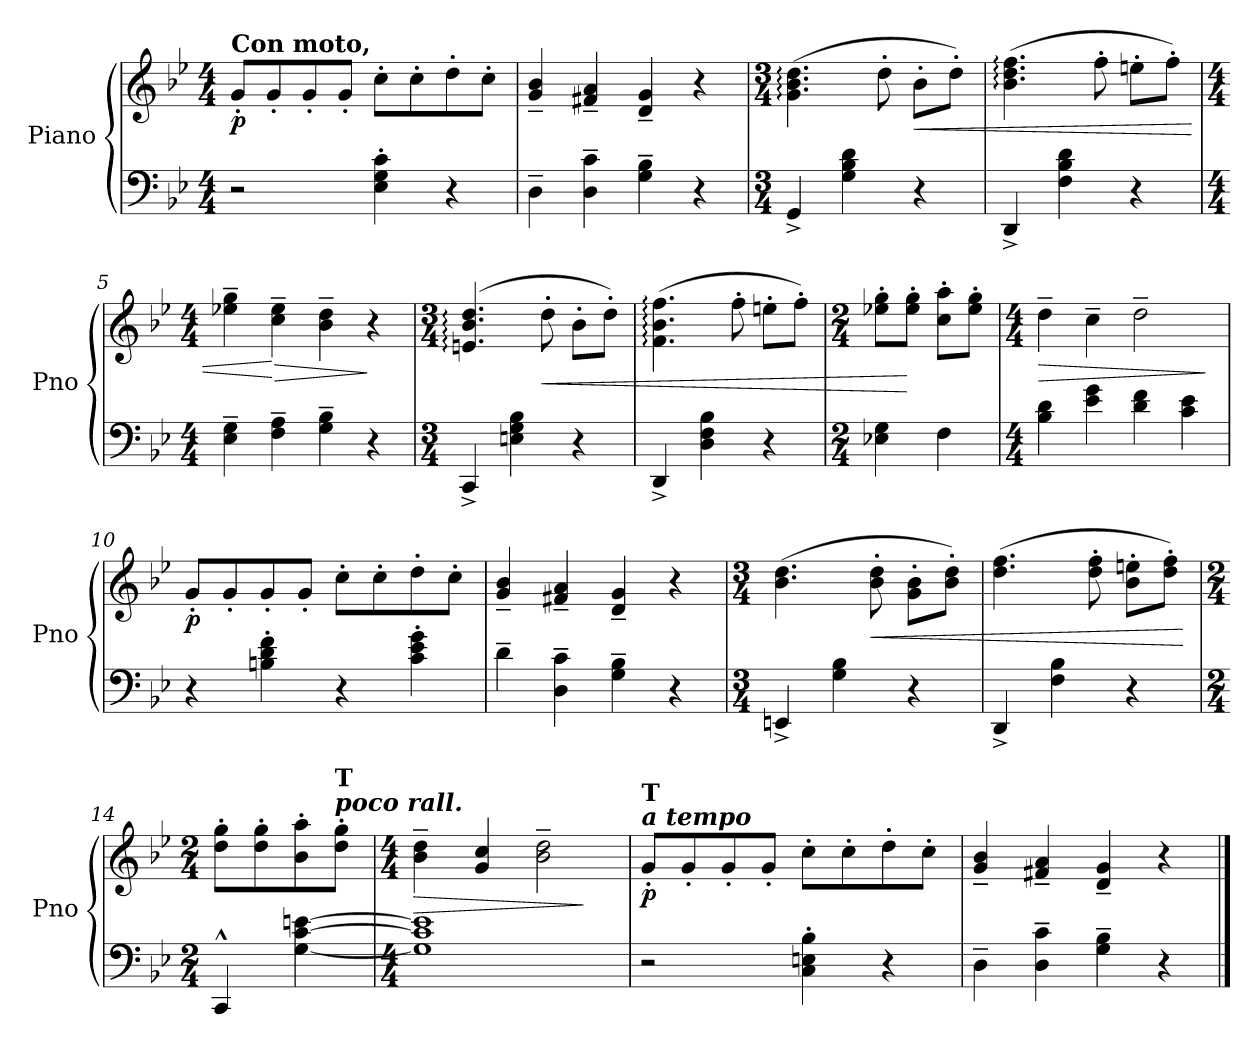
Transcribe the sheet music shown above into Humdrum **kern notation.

**kern	**kern	**dynam
*part1	*part1	*part1
*staff2	*staff1	*staff1/2
*I"Piano	*	*
*I'Pno	*	*
*clefF4	*clefG2	*
*k[b-e-]	*k[b-e-]	*
*M4/4	*M4/4	*
*MM138	*MM138	*
=1	=1	=1
!	!LO:TX:a:B:t=Con moto,	!
!	!	!LO:DY:b
2r	8g'/L	p
.	8g'/	.
.	8g'/	.
.	8g'/J	.
4E-\' 4G\' 4c\'	8cc'\L	.
.	8cc'\	.
4r	8dd'\	.
.	8cc'\J	.
=2	=2	=2
4D~\	4g/~ 4b-/~	.
4D\~ 4c\~	4f#X/~ 4a/~	.
4G\~ 4B-\~	4d/~ 4g/~	.
4r	4r	.
=3	=3	=3
*M3/4	*M3/4	*
4GG^/	(>4.g\: 4.b-\: 4.dd\:	.
4G\ 4B-\ 4d\	.	.
.	8dd'\	.
!	!	!LO:HP:b
4r	8b-'\L	<
.	8dd'\J)	.
=4	=4	=4
4DD^/	(>4.b-\: 4.dd\: 4.ff\:	.
4F\ 4B-\ 4d\	.	.
.	8ff'\	.
4r	8een'\L	.
.	8ff'\J)	.
!!LO:LB:g=z
=5	=5	=5
*M4/4	*M4/4	*
4E-\~ 4G\~	4ee-X\~ 4gg\~	.
!	!	!LO:HP:n=1:b
4F\~ 4A\~	4cc\~ 4ee-\~	[ >
4G\~ 4B-\~	4b-\~ 4dd\~	.
4r	4r	]
=6	=6	=6
*M3/4	*M3/4	*
4CC^/	(>4.en/: 4.b-/: 4.dd/:	.
4En\ 4G\ 4B-\	.	.
!	!	!LO:HP:b
.	8dd'\	<
4r	8b-'\L	.
.	8dd'\J)	.
=7	=7	=7
4DD^/	(>4.f\: 4.b-\: 4.ff\:	.
4D\ 4F\ 4B-\	.	.
.	8ff'\	.
4r	8een'\L	.
.	8ff'\J)	.
=8	=8	=8
*M2/4	*M2/4	*
4E-X\ 4G\	8ee-X\' 8gg\'L	.
.	8ee-\' 8gg\'J	[
4F\	8cc\' 8aa\'L	.
.	8ee-\' 8gg\'J	.
!!LO:LB:g=z
=9	=9	=9
*M4/4	*M4/4	*
!	!	!LO:HP:b
4B-\ 4d\	4dd~\	>
4e-\ 4g\	4cc~\	.
4d\ 4f\	2dd~\	.
4c\ 4e-\	.	.
.	.	]
=10	=10	=10
!	!	!LO:DY:b
4r	8g'/L	p
.	8g'/	.
4Bn\' 4d\' 4f\'	8g'/	.
.	8g'/J	.
4r	8cc'\L	.
.	8cc'\	.
4c\' 4e-\' 4g\'	8dd'\	.
.	8cc'\J	.
=11	=11	=11
4d~\	4g/~ 4b-/~	.
4D\~ 4c\~	4f#X/~ 4a/~	.
4G\~ 4B-\~	4d/~ 4g/~	.
4r	4r	.
=12	=12	=12
*M3/4	*M3/4	*
4EEn^/	(>4.b-\ 4.dd\	.
4G\ 4B-\	.	.
!	!	!LO:HP:b
.	8b-\' 8dd\'	<
4r	8g\' 8b-\'L	.
.	8b-\' 8dd\'J)	.
!!LO:LB:g=z
=13	=13	=13
4DD^/	(>4.dd\ 4.ff\	.
4F\ 4B-\	.	.
.	8dd\' 8ff\'	.
4r	8b-\' 8een\'L	.
.	8dd\' 8ff\'J)	.
.	.	[
=14	=14	=14
*M2/4	*M2/4	*
4CC^^/	8dd\' 8gg\'L	.
.	8dd\' 8gg\'	.
[4G\ [4c\ [4en\	8b-\' 8aa\'	.
!	!LO:TX:a:Bi:t=poco rall.	!
!	!LO:TX:a:B:t=T	!
.	8dd\' 8gg\'J	.
=15	=15	=15
*M4/4	*M4/4	*
!	!	!LO:HP:b
1G] 1c] 1e]	4b-\~ 4dd\~	>
.	4g/ 4cc/	.
.	2b-\~ 2dd\~	.
.	.	]
=16	=16	=16
!	!LO:TX:a:Bi:t=a tempo	!
!	!LO:TX:a:B:t=T	!
!	!	!LO:DY:b
2r	8g'/L	p
.	8g'/	.
.	8g'/	.
.	8g'/J	.
4C\' 4En\' 4B-\'	8cc'\L	.
.	8cc'\	.
4r	8dd'\	.
.	8cc'\J	.
=17	=17	=17
4D~\	4g/~ 4b-/~	.
4D\~ 4c\~	4f#X/~ 4a/~	.
4G\~ 4B-\~	4d/~ 4g/~	.
4r	4r	.
==	==	==
*-	*-	*-
